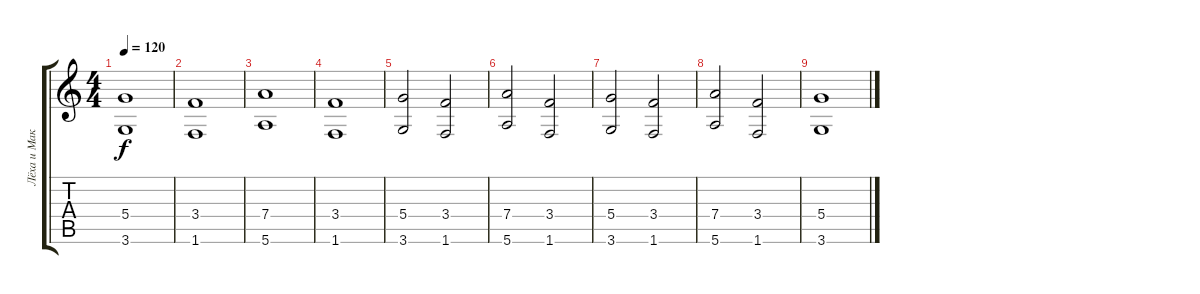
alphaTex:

\track ("Лёха и Макс" "Лёха и Мак") {instrument distortionguitar}
\staff {score tabs}
\tuning (E4 B3 G3 D3 A2 E2) {hide}
\ts (4 4)
\tempo 120
\clef g2
\ks c
(5.4 3.6).1{dy f} |
(3.4 1.6).1 |
(7.4 5.6).1 |
(3.4 1.6).1 |
(5.4 3.6).2 (3.4 1.6).2 |
(7.4 5.6).2 (3.4 1.6).2 |
(5.4 3.6).2 (3.4 1.6).2 |
(7.4 5.6).2 (3.4 1.6).2 |
(5.4 3.6).1
